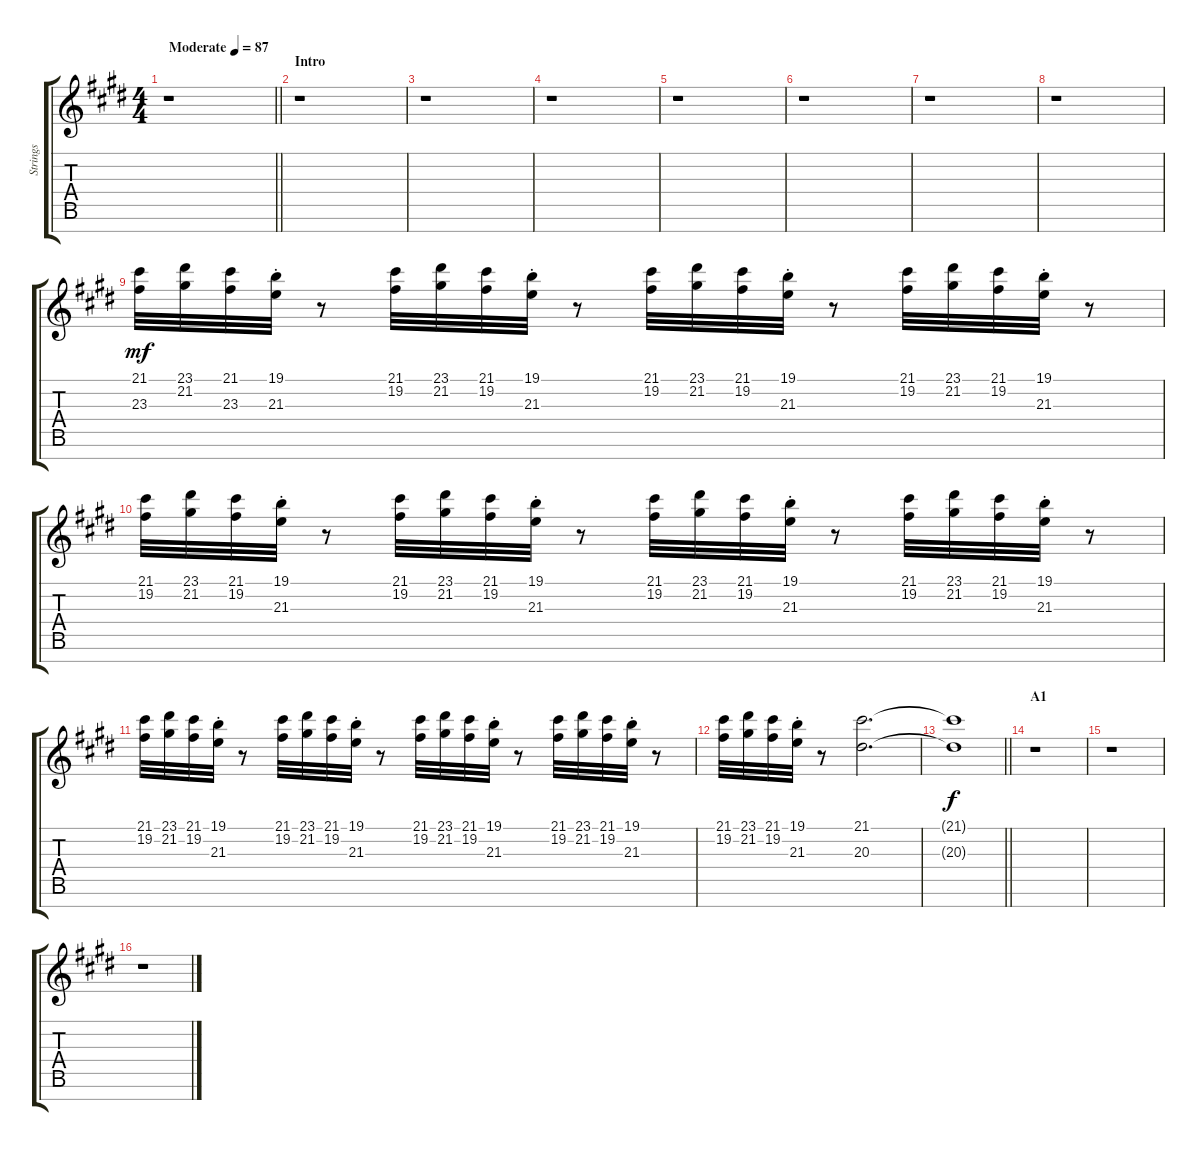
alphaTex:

\track ("Strings" "Strings") {instrument stringensemble1}
\staff {score tabs}
\tuning (E4 B3 G3 D3 A2 E2 B1) {hide}
\ts (4 4)
\tempo (87 "Moderate")
\clef g2
\barLineRight lightlight
\ks e
r.1{dy mf instrument stringensemble1} |
\section ("" "Intro")
r.1 |
r.1 |
r.1 |
r.1 |
r.1 |
r.1 |
r.1 |
(21.1 23.3).32{volume 9} (23.1 21.2).32 (21.1 23.3).32 (19.1{st} 21.3{st}).32 r.8 (21.1 19.2).32 (23.1 21.2).32 (21.1 19.2).32 (19.1{st} 21.3{st}).32 r.8 (21.1 19.2).32 (23.1 21.2).32 (21.1 19.2).32 (19.1{st} 21.3{st}).32 r.8 (21.1 19.2).32 (23.1 21.2).32 (21.1 19.2).32 (19.1{st} 21.3{st}).32 r.8 |
(21.1 19.2).32 (23.1 21.2).32 (21.1 19.2).32 (19.1{st} 21.3{st}).32 r.8 (21.1 19.2).32 (23.1 21.2).32 (21.1 19.2).32 (19.1{st} 21.3{st}).32 r.8 (21.1 19.2).32 (23.1 21.2).32 (21.1 19.2).32 (19.1{st} 21.3{st}).32 r.8 (21.1 19.2).32 (23.1 21.2).32 (21.1 19.2).32 (19.1{st} 21.3{st}).32 r.8 |
(21.1 19.2).32 (23.1 21.2).32 (21.1 19.2).32 (19.1{st} 21.3{st}).32 r.8 (21.1 19.2).32 (23.1 21.2).32 (21.1 19.2).32 (19.1{st} 21.3{st}).32 r.8 (21.1 19.2).32 (23.1 21.2).32 (21.1 19.2).32 (19.1{st} 21.3{st}).32 r.8 (21.1 19.2).32 (23.1 21.2).32 (21.1 19.2).32 (19.1{st} 21.3{st}).32 r.8 |
(21.1 19.2).32 (23.1 21.2).32 (21.1 19.2).32 (19.1{st} 21.3{st}).32 r.8 (21.1 20.3).2{d volume 0} |
\barLineRight lightlight
(21.1{t} 20.3{t}).1{dy f} |
\section ("" "A1")
r.1{volume 10} |
r.1 |
r.1
